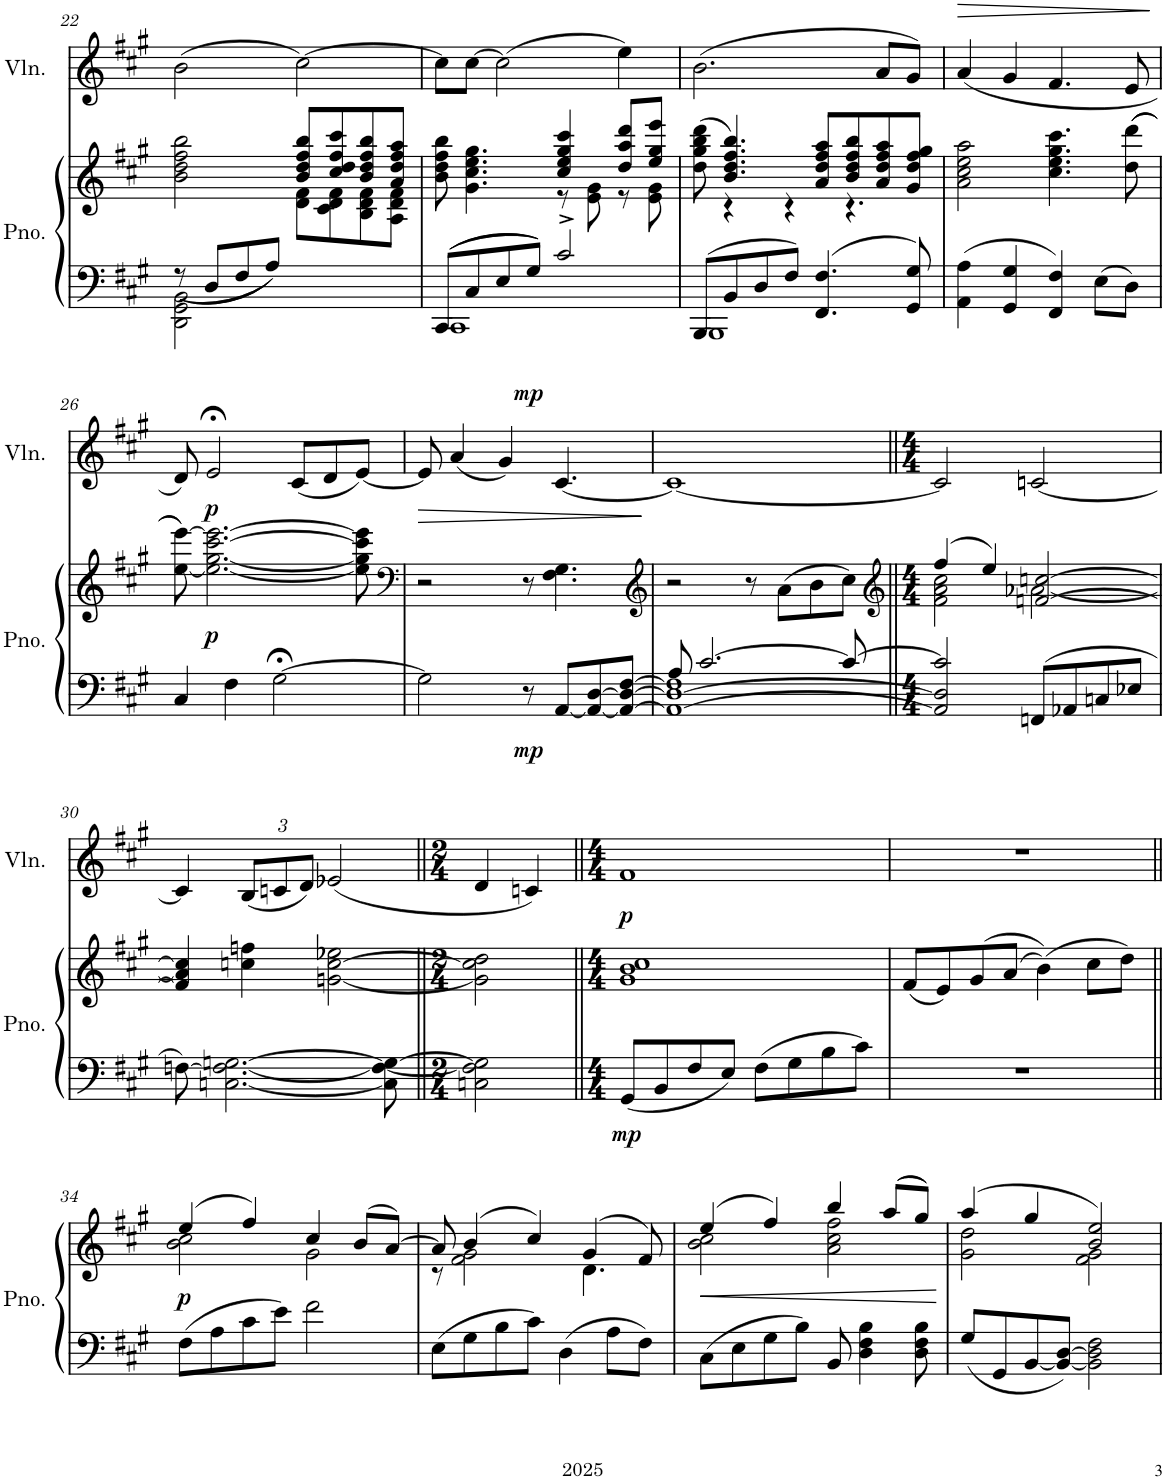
**kern	**kern	**dynam	**kern	**dynam
*part2	*part2	*part2	*part1	*part1
*staff3	*staff2	*staff2/3	*staff1	*staff1
*I"Piano	*	*	*I"Violin	*
*I'Pno.	*	*	*I'Vln.	*
!!LO:PB:g=z
*clefF4	*clefG2	*	*clefG2	*
*k[f#c#g#]	*k[f#c#g#]	*	*k[f#c#g#]	*
*M4/4	*M4/4	*	*M4/4	*
=22	=22	=22	=22	=22
*^	*^	*	*	*
8r	2DD\ 2GG#\ 2BB\	2b\ 2dd\ 2ff#\ 2bb\	8ryy	.	(2b\	.
8D/L	.	.	4ryy	.	.	.
8F#/	.	.	.	.	.	.
8A/J	.	.	8ryy	.	.	.
2ryy	2ryy	8b/ 8dd/ 8ff#/ 8bb/L	8d\ 8f#\L	.	[2cc#\)	.
.	.	8cc#/ 8dd/ 8ff#/ 8ccc#/	8c#\ 8d\ 8f#\	.	.	.
.	.	8b/ 8dd/ 8ff#/ 8bb/	8B\ 8d\ 8f#\	.	.	.
.	.	8a/ 8dd/ 8ff#/ 8aa/J	8A\ 8d\ 8f#\J	.	.	.
=23	=23	=23	=23	=23	=23	=23
8CC#/L	1CC#	8b\ 8dd\ 8ff#\ 8bb\	4ryy	.	8cc#\L]	.
8C#/	.	4.g#\ 4.cc#\ 4.ee\ 4.gg#\	.	.	[8cc#\J	.
8E/	.	.	8ryy	.	(2cc#\]	.
8G#/J	.	.	8ryy	.	.	.
2c#^/	.	4cc#/ 4ee/ 4gg#/ 4ccc#/	8r	.	.	.
.	.	.	8e\ 8g#\	.	.	.
.	.	8dd/ 8aa/ 8ddd/L	8r	.	4ee\)	.
.	.	8ee/ 8gg#/ 8eee/J	8e\ 8g#\	.	.	.
=24	=24	=24	=24	=24	=24	=24
8BBB/L	1BBB	(8dd\ 8gg#\ 8bb\ 8ddd\	8ryy	.	(2.b\	.
8BB/	.	4.b/ 4.dd/ 4.ff#/ 4.bb/)	4r	.	.	.
8D/	.	.	.	.	.	.
8F#/J	.	.	4r	.	.	.
4.FF#/ 4.F#/	.	8a/ 8dd/ 8ff#/ 8aa/L	.	.	.	.
.	.	8b/ 8dd/ 8ff#/ 8bb/	4.r	.	.	.
.	.	8a/ 8dd/ 8ff#/ 8aa/	.	.	8a/L	.
8GG#/ 8G#/	.	8g#/ 8dd/ 8ff#/ 8gg#/J	.	.	8g#/J)	.
*v	*v	*	*	*	*	*
*	*v	*v	*	*	*
=25	=25	=25	=25	=25
!	!	!	!	!LO:HP:b
4AA\ 4A\	2a\ 2cc#\ 2ee\ 2aa\	.	(4a/	>
4GG#/ 4G#/	.	.	4g#/	.
4FF#/ 4F#/	4.cc#\ 4.ee\ 4.gg#\ 4.ccc#\	.	4.f#/	.
8E\L	.	.	.	.
8D\J	((8dd\ 8ddd\	.	8e/	.
.	.	.	.	]
!!LO:LB:g=z
=26	=26	=26	=26	=26
4C#/	[8ee\ [8eee\))	.	8d/)	.
!	!	!LO:DY:b	!	!LO:DY:b
.	2.ee\_ [2.gg#\ [2.ccc#\ 2.eee\_	p	2e;</	p
4F#\	.	.	.	.
[2G#;<\	.	.	.	.
.	.	.	(8c#/L	.
.	.	.	8d/	.
.	8ee\] 8gg#\] 8ccc#\] 8eee\]	.	[8e/J)	.
=27	=27	=27	=27	=27
*	*clefF4	*	*	*
!	!	!	!	!LO:HP:b
*	*	*	*^	*
2G#\]	2r	.	8e/]	2ryy	>
.	.	.	(4a/	.	.
.	.	.	4g#/)	.	.
!	!	!LO:DY:b=2	!	!	!LO:DY:a
8r	8r	mp	.	2ryy	mp
[8AA/L	4.F#\ 4.G#\	.	[4.c#/	.	.
8AA/_ [8D/	.	.	.	.	.
8AA/_ 8D/_ [8F#/J	.	.	.	.	.
.	.	.	.	.	]
*	*	*	*v	*v	*
=28	=28	=28	=28	=28
*	*clefG2	*	*	*
*^	*	*	*	*
1AA_ 1D_ 1F#]	8A/	2r	.	1c#_	.
.	[2.c#/	.	.	.	.
.	.	8r	.	.	.
.	.	(8a\L	.	.	.
.	.	8b\	.	.	.
.	8c#/_	8cc#\J)	.	.	.
=29||	=29||	=29||	=29||	=29||	=29||
*	*	*clefG2	*	*	*
*M4/4	*	*M4/4	*	*M4/4	*
*	*	*^	*	*	*
2AA/] 2D/]	2c#/]	(4ff#/	2f#\ 2a\ 2cc#\	.	2c#/]	.
.	.	4ee/)	.	.	.	.
8FFn/L	8ryy	[2fn/ [2ccn/	[2a-X\	.	[2cn/	.
8AA-X/	8ryy	.	.	.	.	.
8Cn/	4ryy	.	.	.	.	.
8E-X/J	.	.	.	.	.	.
*v	*v	*	*	*	*	*
*	*v	*v	*	*	*
!!LO:LB:g=z
=30	=30	=30	=30	=30
[8Fn\	4f/] 4a-/] 4cc/]	.	4c/]	.
[2.Cn\ 2.F\_ [2.Gn\	.	.	.	.
*	*	*	*Xbrackettup	*
.	4ccn\ 4ffn\	.	(12B/L	.
.	.	.	12cn/	.
.	.	.	12d/J)	.
.	[2gn\ [2cc\ 2ee-X\	.	(2e-X/	.
8C\] 8F\_ 8G\_	.	.	.	.
=31||	=31||	=31||	=31||	=31||
*M2/4	*M2/4	*	*M2/4	*
2Cn\ 2F\] 2G\]	2g\] 2cc\] 2dd\	.	4d/	.
.	.	.	4cn/)	.
=32||	=32||	=32||	=32||	=32||
*M4/4	*M4/4	*	*M4/4	*
!	!	!LO:DY:b=2	!	!LO:DY:b
8GG#/L	1g# 1b 1cc#	mp	1f#	p
8BB/	.	.	.	.
8F#/	.	.	.	.
8E/J	.	.	.	.
8F#\L	.	.	.	.
8G#\	.	.	.	.
8B\	.	.	.	.
8c#\J	.	.	.	.
=33	=33	=33	=33	=33
1r	(8f#/L	.	1r	.
.	8e/)	.	.	.
.	(8g#/	.	.	.
.	(8a/J	.	.	.
.	(4b\))	.	.	.
.	8cc#\L	.	.	.
.	8dd\J)	.	.	.
!!LO:LB:g=z
=34||	=34||	=34||	=34||	=34||
*	*^	*	*	*
!	!	!	!LO:DY:b	!	!
8F#\L	(4ee/	2b\ 2cc#\	p	1r	.
8A\	.	.	.	.	.
8c#\	4ff#/)	.	.	.	.
8e\J	.	.	.	.	.
2f#\	4cc#/	2g#\	.	.	.
.	(8b/L	.	.	.	.
.	[8a/J)	.	.	.	.
=35	=35	=35	=35	=35	=35
8E\L	8a/]	8r	.	1r	.
8G#\	(4b/	2f#\ 2g#\	.	.	.
8B\	.	.	.	.	.
8c#\J	4cc#/)	.	.	.	.
4D\	.	.	.	.	.
.	(4g#/	4.d\	.	.	.
8A\L	.	.	.	.	.
8F#\J	8f#/)	.	.	.	.
=36	=36	=36	=36	=36	=36
!	!	!	!LO:HP:b	!	!
8C#\L	(4ee/	2b\ 2cc#\	<	1r	.
8E\	.	.	.	.	.
8G#\	4ff#/)	.	.	.	.
8B\J	.	.	.	.	.
8BB/	4bb/	2a\ 2cc#\ 2ff#\	.	.	.
4D\ 4F#\ 4B\	.	.	.	.	.
.	((8aa/L	.	.	.	.
8D\ 8F#\ 8B\	8gg#/J))	.	.	.	.
*	*v	*v	*	*	*
.	.	[	.	.
=37	=37	=37	=37	=37
*	*^	*	*	*
8G#/L	(4aa/	2g#\ 2dd\	.	1r	.
8GG#/	.	.	.	.	.
[8BB/	4gg#/	.	.	.	.
8BB/_ [8D/J	.	.	.	.	.
2BB\] 2D\] 2F#\	2b/ 2ee/)	2f#\ 2g#\	.	.	.
*	*v	*v	*	*	*
=	=	=	=	=
*-	*-	*-	*-	*-
